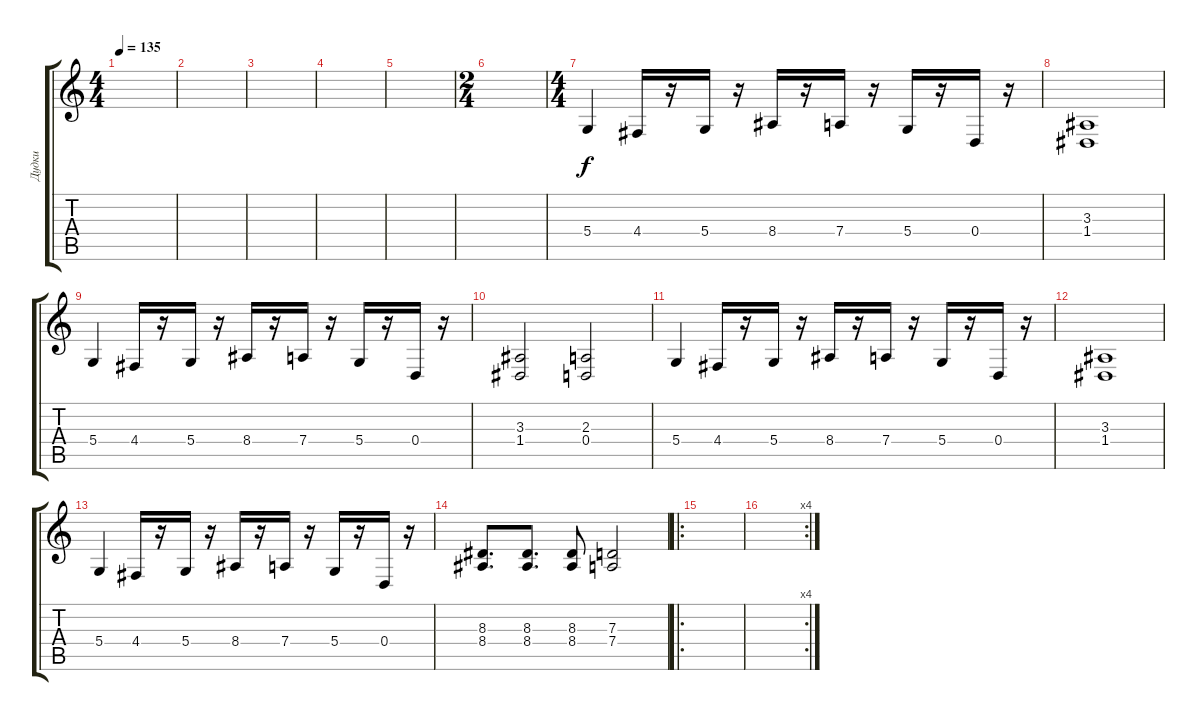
\track ("Дудки" "Дудки") {instrument trombone}
\staff {score tabs}
\tuning (E4 B3 G3 D3 A2 E2) {hide}
\ts (4 4)
\tempo 135
\clef g2
\ks c
|
|
|
|
|
\ts (2 4)
|
\ts (4 4)
5.4.4 4.4.16 r.16 5.4.16 r.16 8.4.16 r.16 7.4.16 r.16 5.4.16 r.16 0.4.16 r.16 |
(3.3 1.4).1 |
5.4.4 4.4.16 r.16 5.4.16 r.16 8.4.16 r.16 7.4.16 r.16 5.4.16 r.16 0.4.16 r.16 |
(3.3 1.4).2 (2.3 0.4).2 |
5.4.4 4.4.16 r.16 5.4.16 r.16 8.4.16 r.16 7.4.16 r.16 5.4.16 r.16 0.4.16 r.16 |
(3.3 1.4).1 |
5.4.4 4.4.16 r.16 5.4.16 r.16 8.4.16 r.16 7.4.16 r.16 5.4.16 r.16 0.4.16 r.16 |
(8.3 8.4).8{d} (8.3 8.4).8{d} (8.3 8.4).8 (7.3 7.4).2 |
\ro
|
\rc 4
